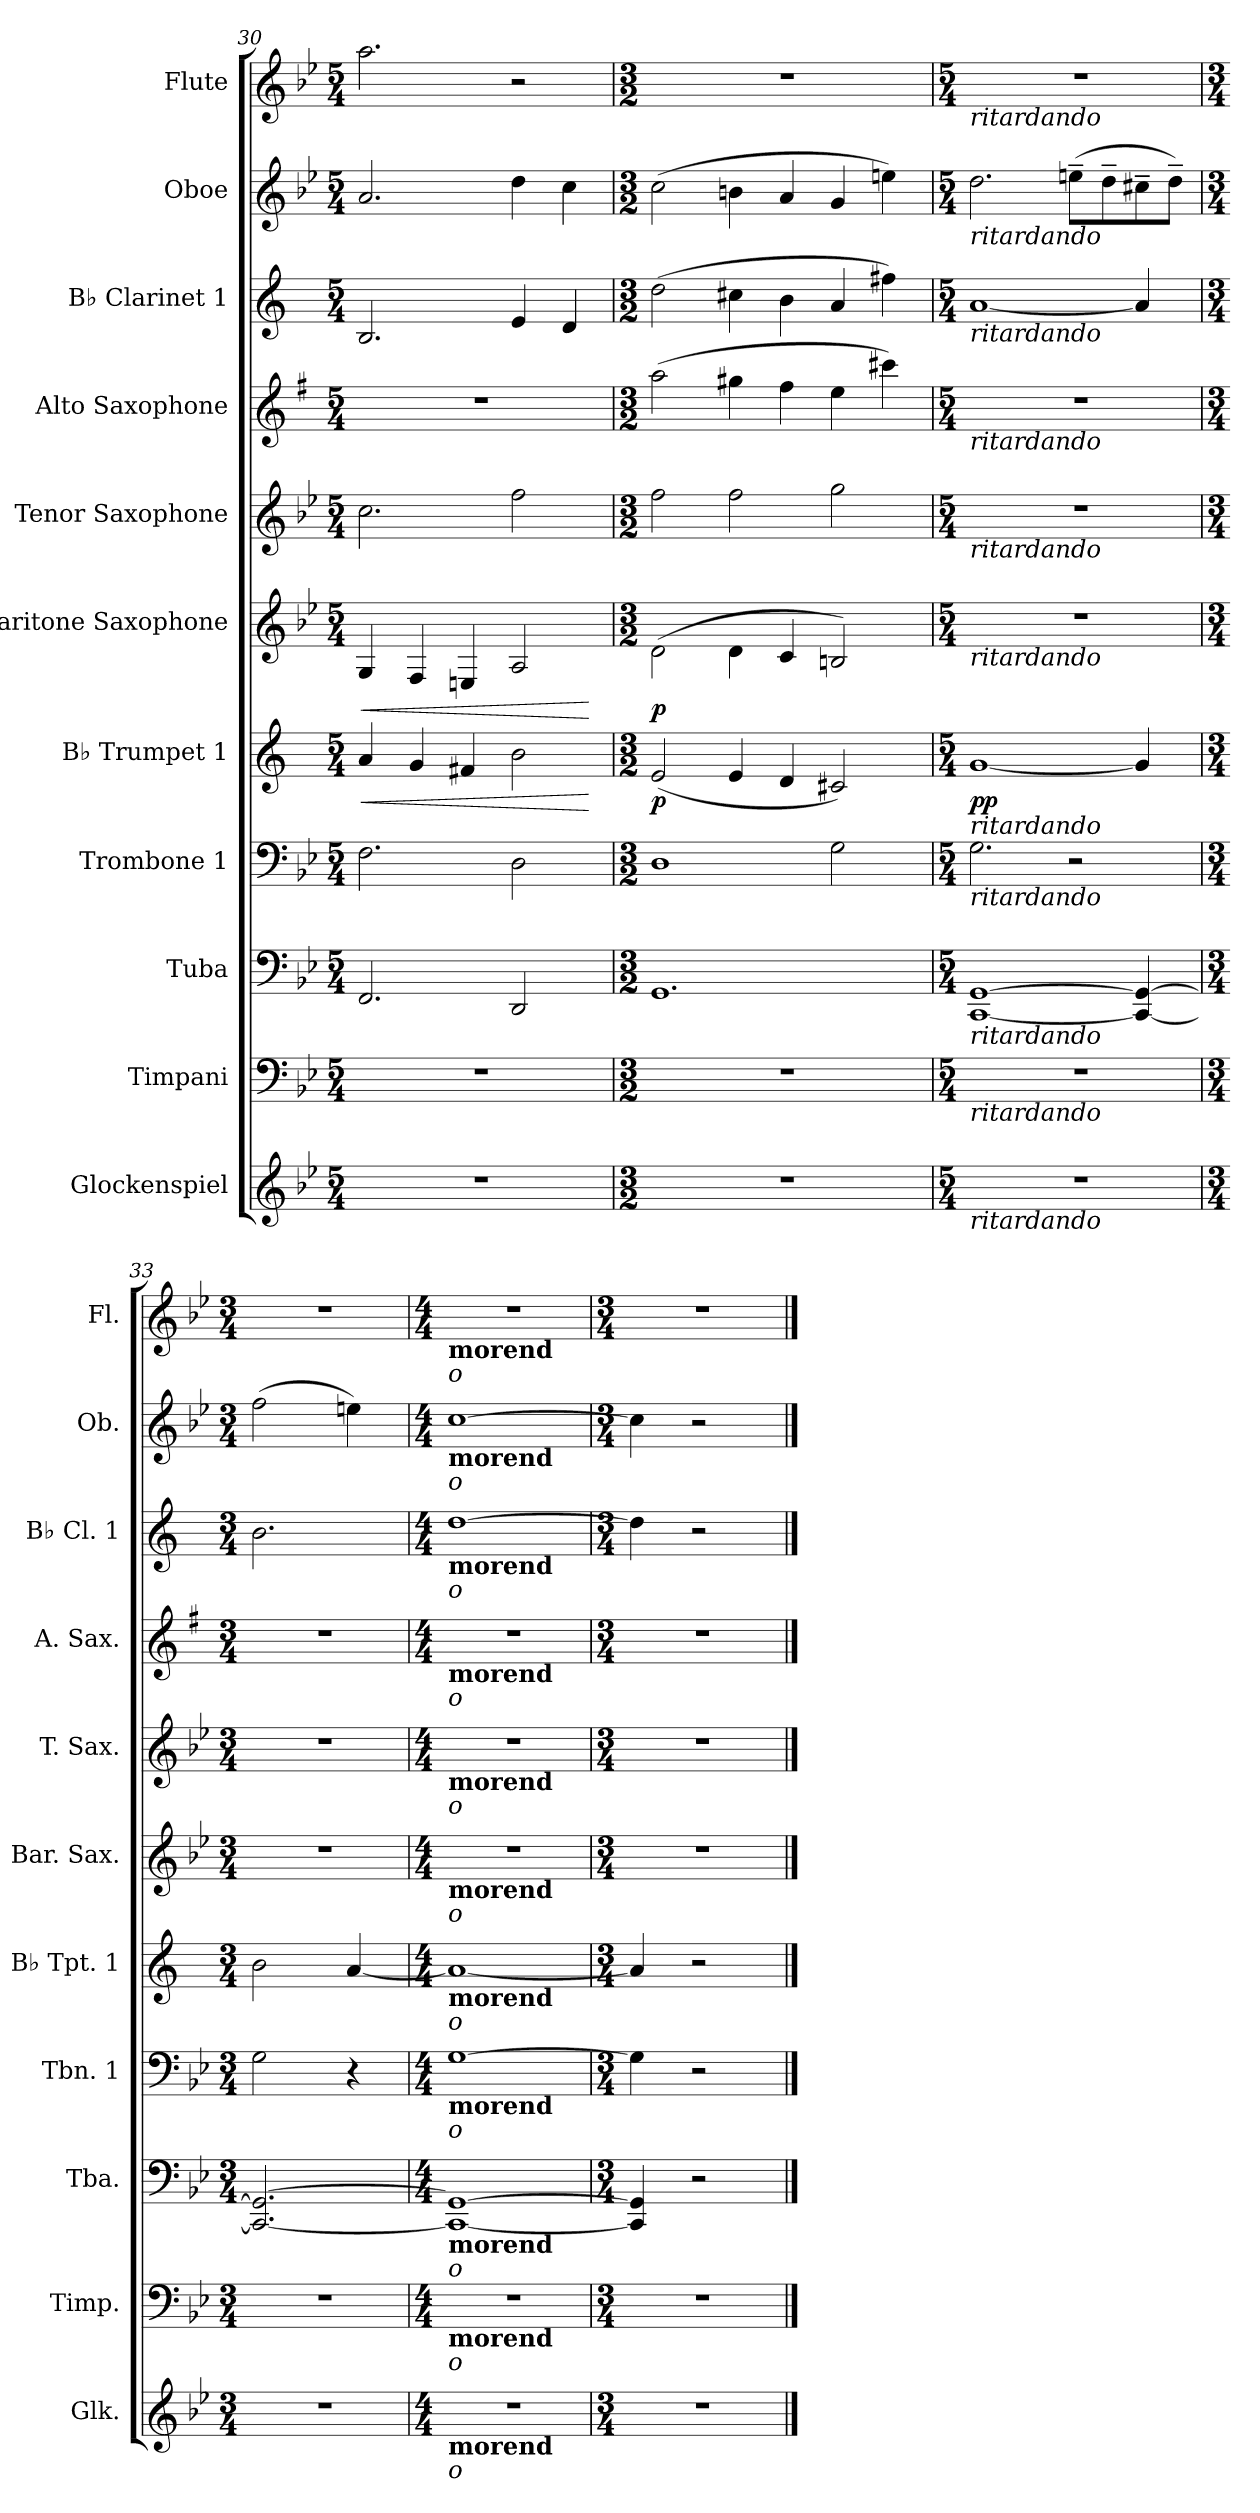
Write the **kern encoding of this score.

**kern	**kern	**kern	**kern	**kern	**dynam	**kern	**dynam	**kern	**kern	**kern	**kern	**kern
*part11	*part10	*part9	*part8	*part7	*part7	*part6	*part6	*part5	*part4	*part3	*part2	*part1
*staff11	*staff10	*staff9	*staff8	*staff7	*staff7	*staff6	*staff6	*staff5	*staff4	*staff3	*staff2	*staff1
*I"Glockenspiel	*I"Timpani	*I"Tuba	*I"Trombone 1	*I"B♭ Trumpet 1	*	*I"Baritone Saxophone	*	*I"Tenor Saxophone	*I"Alto Saxophone	*I"B♭ Clarinet 1	*I"Oboe	*I"Flute
*I'Glk.	*I'Timp.	*I'Tba.	*I'Tbn. 1	*I'B♭ Tpt. 1	*	*I'Bar. Sax.	*	*I'T. Sax.	*I'A. Sax.	*I'B♭ Cl. 1	*I'Ob.	*I'Fl.
*clefG2	*clefF4	*clefF4	*clefF4	*clefG2	*	*clefG2	*	*clefG2	*clefG2	*clefG2	*clefG2	*clefG2
*ITrd-14c-24	*	*	*	*ITrd1c2	*	*ITrd12c21	*	*ITrd8c14	*ITrd5c9	*ITrd1c2	*	*
*k[b-e-]	*k[b-e-]	*k[b-e-]	*k[b-e-]	*k[b-e-]	*	*k[b-e-]	*	*k[b-e-]	*k[b-e-]	*k[b-e-]	*k[b-e-]	*k[b-e-]
*M5/4	*M5/4	*M5/4	*M5/4	*M5/4	*	*M5/4	*	*M5/4	*M5/4	*M5/4	*M5/4	*M5/4
=30	=30	=30	=30	=30	=30	=30	=30	=30	=30	=30	=30	=30
!	!	!	!	!	!LO:HP:b	!	!LO:HP:b	!	!	!	!	!
4%5r	4%5r	2.FF/	2.F\	4g/	<	4GG/	<	2.c\	4%5r	2.A/	2.a/	2.aa\
.	.	.	.	4f/	.	4FF/	.	.	.	.	.	.
.	.	.	.	4en/	.	4EEn/	.	.	.	.	.	.
.	.	2DD/	2D\	2a\	.	2AA/	.	2f\	.	4d/	4dd\	2r
.	.	.	.	.	.	.	.	.	.	4c/	4cc\	.
.	.	.	.	.	[	.	[	.	.	.	.	.
=31	=31	=31	=31	=31	=31	=31	=31	=31	=31	=31	=31	=31
*M3/2	*M3/2	*M3/2	*M3/2	*M3/2	*	*M3/2	*	*M3/2	*M3/2	*M3/2	*M3/2	*M3/2
!	!	!	!	!	!LO:DY:b	!	!LO:DY:b	!	!	!	!	!
1.r	1.r	1.GG	1D	(<2d/	p	(>2D\	p	2f\	(>2cc\	(>2cc\	(>2cc\	1.r
.	.	.	.	4d/	.	4D\	.	2f\	4bn\	4bn\	4bn\	.
.	.	.	.	4c/	.	4C/	.	.	4a\	4a\	4a/	.
.	.	.	2G\	2Bn/)	.	2BBn/)	.	2g\	4g\	4g/	4g/	.
.	.	.	.	.	.	.	.	.	4een\)	4een\)	4een\)	.
=32	=32	=32	=32	=32	=32	=32	=32	=32	=32	=32	=32	=32
*M5/4	*M5/4	*M5/4	*M5/4	*M5/4	*	*M5/4	*	*M5/4	*M5/4	*M5/4	*M5/4	*M5/4
!	!	!	!	!	!	!	!	!	!	!	!	!LO:TX:b:i:t=ritardando
!	!	!	!	!	!	!	!	!	!	!	!LO:TX:b:i:t=ritardando	!
!	!	!	!	!	!	!	!	!	!	!LO:TX:b:i:t=ritardando	!	!
!	!	!	!	!	!	!	!	!	!LO:TX:b:i:t=ritardando	!	!	!
!	!	!	!	!	!	!	!	!LO:TX:b:i:t=ritardando	!	!	!	!
!	!	!	!	!	!	!LO:TX:b:i:t=ritardando	!	!	!	!	!	!
!	!	!	!	!LO:TX:b:i:t=ritardando	!	!	!	!	!	!	!	!
!	!	!	!LO:TX:b:i:t=ritardando	!	!	!	!	!	!	!	!	!
!	!	!LO:TX:b:i:t=ritardando	!	!	!	!	!	!	!	!	!	!
!	!LO:TX:b:i:t=ritardando	!	!	!	!	!	!	!	!	!	!	!
!LO:TX:b:i:t=ritardando	!	!	!	!	!	!	!	!	!	!	!	!
!	!	!	!	!	!LO:DY:b	!	!	!	!	!	!	!
4%5r	4%5r	[1CC [1GG	2.G\	[1f	pp	4%5r	.	4%5r	4%5r	[1g	2.dd\	4%5r
.	.	.	2r	.	.	.	.	.	.	.	(>8een~\L	.
.	.	.	.	.	.	.	.	.	.	.	8dd~\	.
.	.	4CC/_ 4GG/_	.	4f/]	.	.	.	.	.	4g/]	8cc#X~\	.
.	.	.	.	.	.	.	.	.	.	.	8dd~\J)	.
=33	=33	=33	=33	=33	=33	=33	=33	=33	=33	=33	=33	=33
*M3/4	*M3/4	*M3/4	*M3/4	*M3/4	*	*M3/4	*	*M3/4	*M3/4	*M3/4	*M3/4	*M3/4
2.r	2.r	2.CC/_ 2.GG/_	2G\	2a\	.	2.r	.	2.r	2.r	2.a\	(>2ff\	2.r
.	.	.	4r	[4g/	.	.	.	.	.	.	4een\)	.
=34	=34	=34	=34	=34	=34	=34	=34	=34	=34	=34	=34	=34
*M4/4	*M4/4	*M4/4	*M4/4	*M4/4	*	*M4/4	*	*M4/4	*M4/4	*M4/4	*M4/4	*M4/4
!	!	!	!	!	!	!	!	!	!	!	!	!LO:TX:b:B:t=morend
!	!	!	!	!	!	!	!	!	!	!	!	!LO:TX:b:i:t=o
!	!	!	!	!	!	!	!	!	!	!	!LO:TX:b:B:t=morend	!
!	!	!	!	!	!	!	!	!	!	!	!LO:TX:b:i:t=o	!
!	!	!	!	!	!	!	!	!	!	!LO:TX:b:B:t=morend	!	!
!	!	!	!	!	!	!	!	!	!	!LO:TX:b:i:t=o	!	!
!	!	!	!	!	!	!	!	!	!LO:TX:b:B:t=morend	!	!	!
!	!	!	!	!	!	!	!	!	!LO:TX:b:i:t=o	!	!	!
!	!	!	!	!	!	!	!	!LO:TX:b:B:t=morend	!	!	!	!
!	!	!	!	!	!	!	!	!LO:TX:b:i:t=o	!	!	!	!
!	!	!	!	!	!	!LO:TX:b:B:t=morend	!	!	!	!	!	!
!	!	!	!	!	!	!LO:TX:b:i:t=o	!	!	!	!	!	!
!	!	!	!	!LO:TX:b:B:t=morend	!	!	!	!	!	!	!	!
!	!	!	!	!LO:TX:b:i:t=o	!	!	!	!	!	!	!	!
!	!	!	!LO:TX:b:B:t=morend	!	!	!	!	!	!	!	!	!
!	!	!	!LO:TX:b:i:t=o	!	!	!	!	!	!	!	!	!
!	!	!LO:TX:b:B:t=morend	!	!	!	!	!	!	!	!	!	!
!	!	!LO:TX:b:i:t=o	!	!	!	!	!	!	!	!	!	!
!	!LO:TX:b:B:t=morend	!	!	!	!	!	!	!	!	!	!	!
!	!LO:TX:b:i:t=o	!	!	!	!	!	!	!	!	!	!	!
!LO:TX:b:B:t=morend	!	!	!	!	!	!	!	!	!	!	!	!
!LO:TX:b:i:t=o	!	!	!	!	!	!	!	!	!	!	!	!
1r	1r	1CC_ 1GG_	[1G	1g_	.	1r	.	1r	1r	[1cc	[1cc	1r
=35	=35	=35	=35	=35	=35	=35	=35	=35	=35	=35	=35	=35
*M3/4	*M3/4	*M3/4	*M3/4	*M3/4	*	*M3/4	*	*M3/4	*M3/4	*M3/4	*M3/4	*M3/4
2.r	2.r	4CC/] 4GG/]	4G\]	4g/]	.	2.r	.	2.r	2.r	4cc\]	4cc\]	2.r
.	.	2r	2r	2r	.	.	.	.	.	2r	2r	.
==	==	==	==	==	==	==	==	==	==	==	==	==
*-	*-	*-	*-	*-	*-	*-	*-	*-	*-	*-	*-	*-
